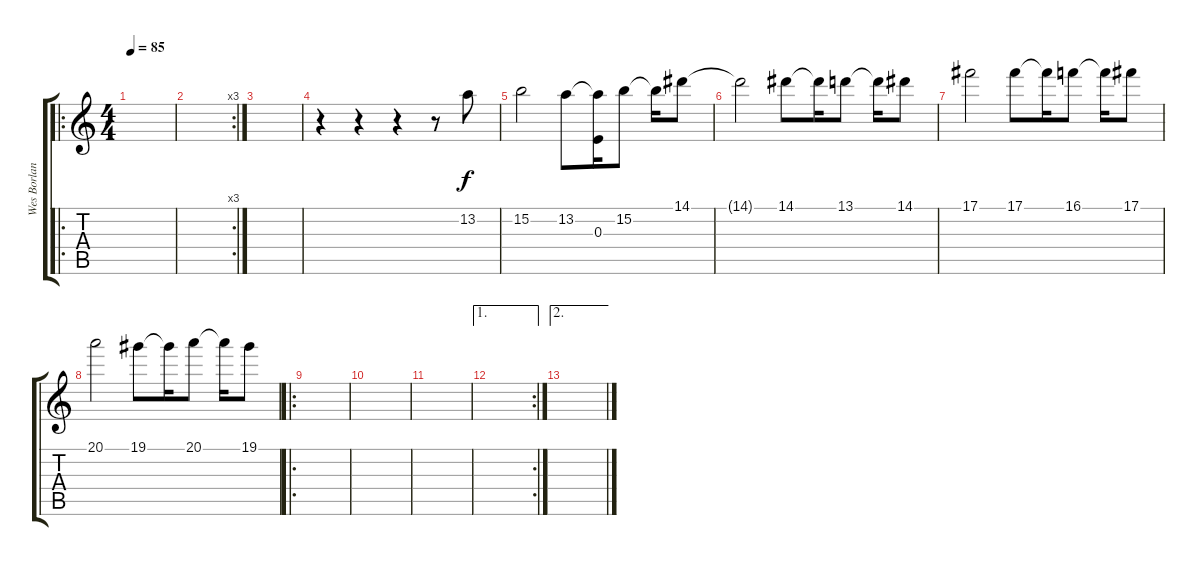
\track ("Wes Borland 2" "Wes Borlan") {instrument distortionguitar}
\staff {score tabs}
\tuning (Db4 Ab3 E3 B2 Gb2 Db2) {hide}
\ro
\ts (4 4)
\tempo 85
\clef g2
\ks c
|
\rc 3
|
|
r.4 r.4 r.4 r.8 13.2.8 |
15.2.2 13.2.8 (13.2{t} 0.3).16 15.2.8 15.2{t}.16 14.1.8 |
14.1{t}.2 14.1.8 14.1{t}.16 13.1.8 13.1{t}.16 14.1.8 |
17.1.2 17.1.8 17.1{t}.16 16.1.8 16.1{t}.16 17.1.8 |
20.1.2 19.1.8 19.1{t}.16 20.1.8 20.1{t}.16 19.1.8 |
\ro
|
|
|
\ae 1
\rc 2
|
\ae 2
